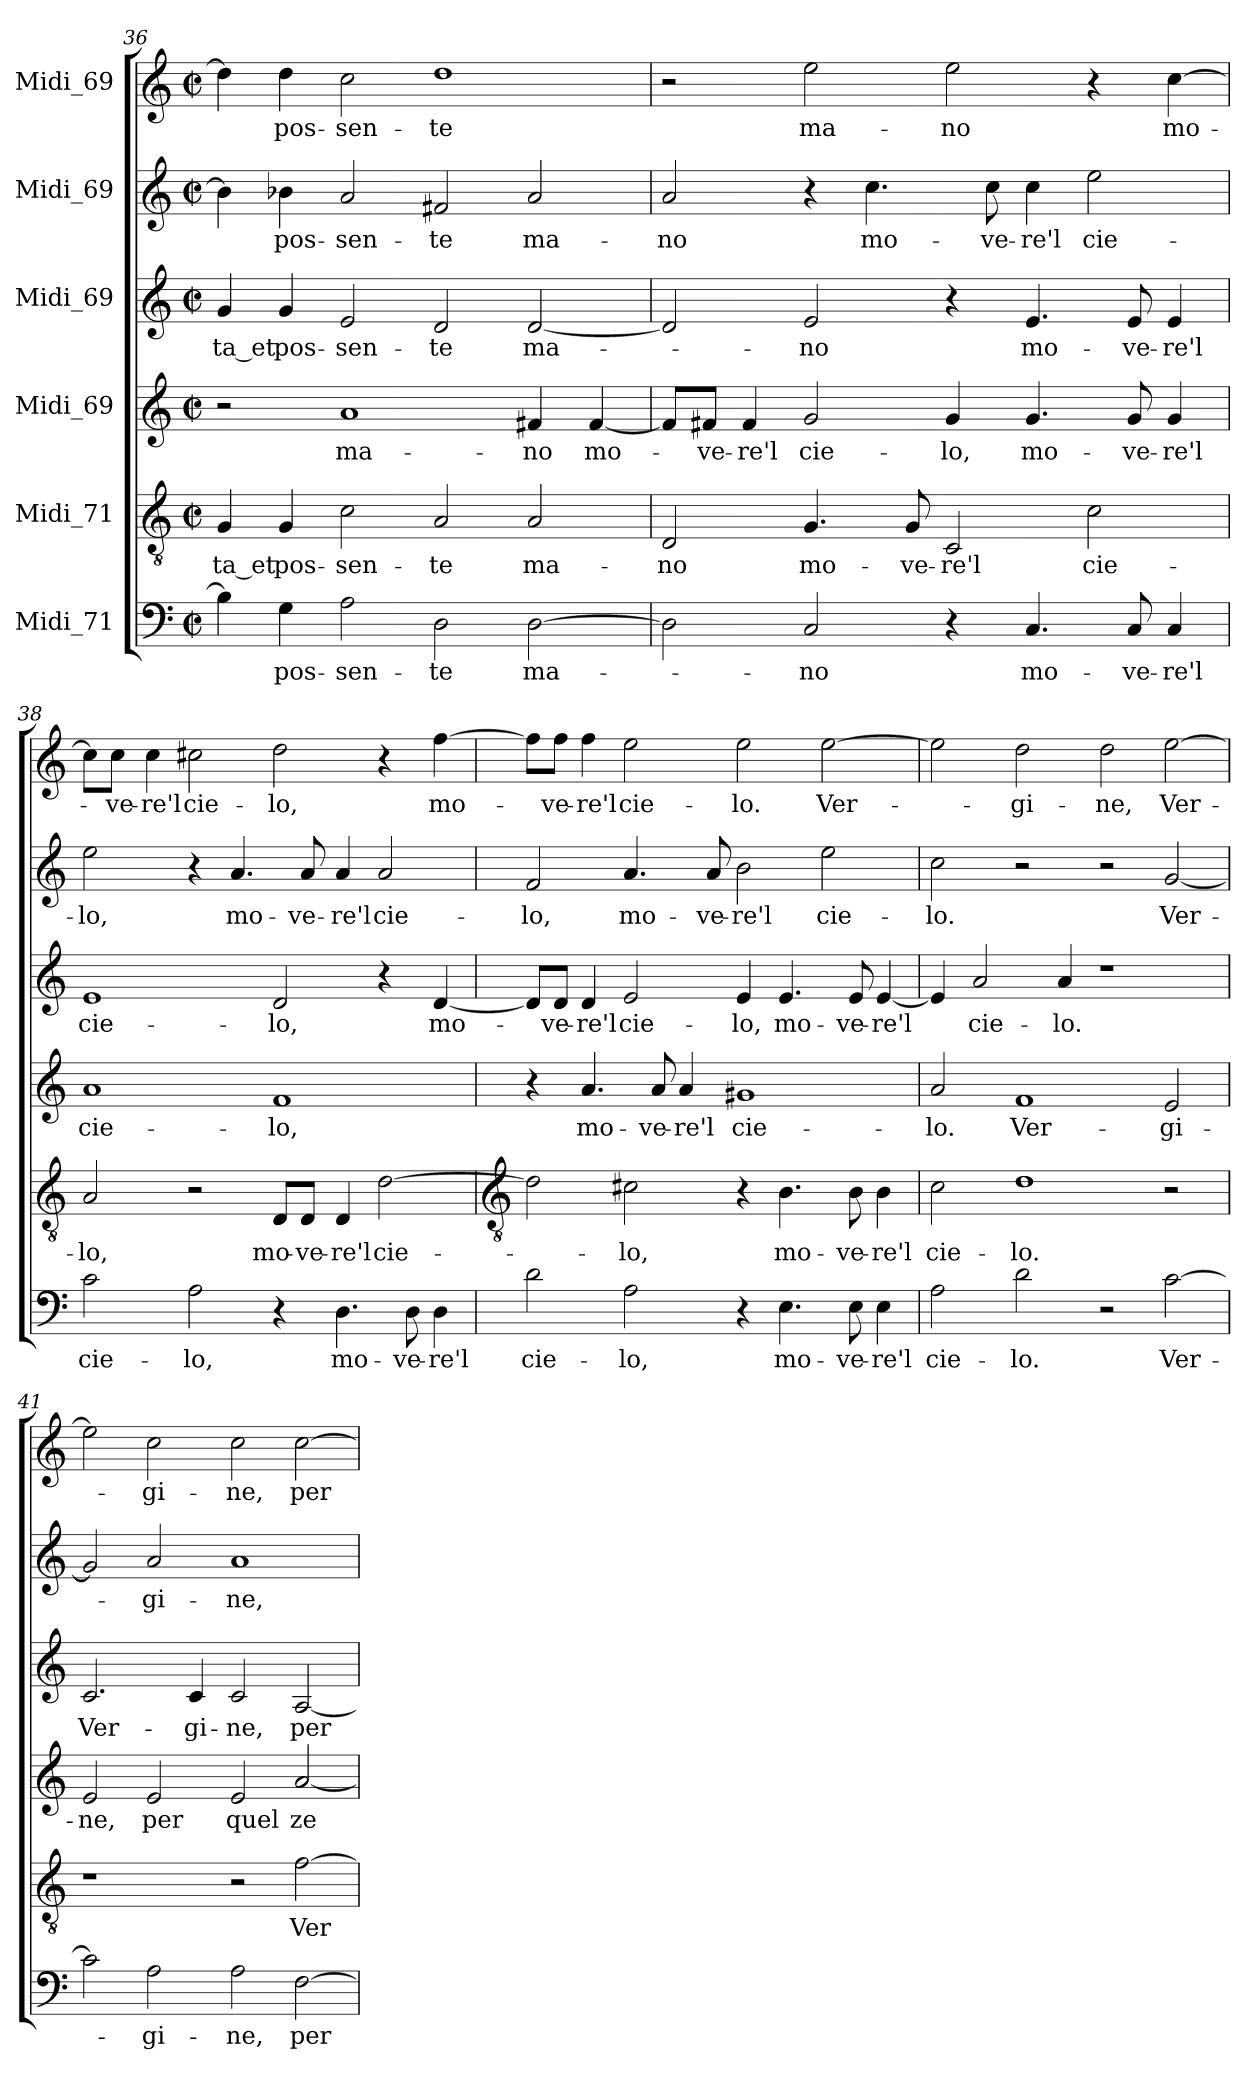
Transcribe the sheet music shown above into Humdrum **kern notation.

**kern	**text	**kern	**text	**kern	**text	**kern	**text	**kern	**text	**kern	**text
*part6	*part6	*part5	*part5	*part4	*part4	*part3	*part3	*part2	*part2	*part1	*part1
*staff6	*staff6	*staff5	*staff5	*staff4	*staff4	*staff3	*staff3	*staff2	*staff2	*staff1	*staff1
*I"Midi_71	*	*I"Midi_71	*	*I"Midi_69	*	*I"Midi_69	*	*I"Midi_69	*	*I"Midi_69	*
!!LO:LB:g=z
*clefF4	*	*clefGv2	*	*clefG2	*	*clefG2	*	*clefG2	*	*clefG2	*
*k[]	*	*k[]	*	*k[]	*	*k[]	*	*k[]	*	*k[]	*
*C:	*	*C:	*	*C:	*	*C:	*	*C:	*	*C:	*
*M4/2	*	*M4/2	*	*M4/2	*	*M4/2	*	*M4/2	*	*M4/2	*
*met(c|)	*	*met(c|)	*	*met(c|)	*	*met(c|)	*	*met(c|)	*	*met(c|)	*
=36	=36	=36	=36	=36	=36	=36	=36	=36	=36	=36	=36
!	!	!	!LO:LY:b	!	!	!	!LO:LY:b	!	!	!	!
4B-]	.	4G	-ta_et	2r	.	4g	-ta_et	4b-]	.	4dd]	.
!	!LO:LY:b	!	!LO:LY:b	!	!	!	!LO:LY:b	!	!LO:LY:b	!	!LO:LY:b
4G	pos-	4G	pos-	.	.	4g	pos-	4b-	pos-	4dd	pos-
!	!LO:LY:b	!	!LO:LY:b	!	!LO:LY:b	!	!LO:LY:b	!	!LO:LY:b	!	!LO:LY:b
2A	-sen-	2c	-sen-	1a	ma-	2e	-sen-	2a	-sen-	2cc	-sen-
!	!LO:LY:b	!	!LO:LY:b	!	!	!	!LO:LY:b	!	!LO:LY:b	!	!LO:LY:b
2D	-te	2A	-te	.	.	2d	-te	2f#X	-te	1dd	-te
!	!LO:LY:b	!	!LO:LY:b	!	!LO:LY:b	!	!LO:LY:b	!	!LO:LY:b	!	!
[2D	ma-	2A	ma-	4f#X	-no	[2d	ma-	2a	ma-	.	.
!	!	!	!	!	!LO:LY:b	!	!	!	!	!	!
.	.	.	.	[4f#	mo-	.	.	.	.	.	.
=37	=37	=37	=37	=37	=37	=37	=37	=37	=37	=37	=37
!	!	!	!LO:LY:b	!	!	!	!	!	!LO:LY:b	!	!
2D]	.	2D	-no	8f#/L]	.	2d]	.	2a	-no	2r	.
!	!	!	!	!	!LO:LY:b	!	!	!	!	!	!
.	.	.	.	8f#/J	-ve-	.	.	.	.	.	.
!	!	!	!	!	!LO:LY:b	!	!	!	!	!	!
.	.	.	.	4f#	-re'l	.	.	.	.	.	.
!	!LO:LY:b	!	!LO:LY:b	!	!LO:LY:b	!	!LO:LY:b	!	!	!	!LO:LY:b
2C	-no	4.G	mo-	2g	cie-	2e	-no	4r	.	2ee	ma-
!	!	!	!	!	!	!	!	!	!LO:LY:b	!	!
.	.	.	.	.	.	.	.	4.cc	mo-	.	.
!	!	!	!LO:LY:b	!	!	!	!	!	!	!	!
.	.	8G	-ve-	.	.	.	.	.	.	.	.
!	!	!	!LO:LY:b	!	!LO:LY:b	!	!	!	!	!	!LO:LY:b
4r	.	2C	-re'l	4g	-lo,	4r	.	.	.	2ee	-no
!	!	!	!	!	!	!	!	!	!LO:LY:b	!	!
.	.	.	.	.	.	.	.	8cc	-ve-	.	.
!	!LO:LY:b	!	!	!	!LO:LY:b	!	!LO:LY:b	!	!LO:LY:b	!	!
4.C	mo-	.	.	4.g	mo-	4.e	mo-	4cc	-re'l	.	.
!	!	!	!LO:LY:b	!	!	!	!	!	!LO:LY:b	!	!
.	.	2c	cie-	.	.	.	.	2ee	cie-	4r	.
!	!LO:LY:b	!	!	!	!LO:LY:b	!	!LO:LY:b	!	!	!	!
8C	-ve-	.	.	8g	-ve-	8e	-ve-	.	.	.	.
!	!LO:LY:b	!	!	!	!LO:LY:b	!	!LO:LY:b	!	!	!	!LO:LY:b
4C	-re'l	.	.	4g	-re'l	4e	-re'l	.	.	[4cc	mo-
=38	=38	=38	=38	=38	=38	=38	=38	=38	=38	=38	=38
!	!LO:LY:b	!	!LO:LY:b	!	!LO:LY:b	!	!LO:LY:b	!	!LO:LY:b	!	!
2c	cie-	2A	-lo,	1a	cie-	1e	cie-	2ee	-lo,	8cc\L]	.
!	!	!	!	!	!	!	!	!	!	!	!LO:LY:b
.	.	.	.	.	.	.	.	.	.	8cc\J	-ve-
!	!	!	!	!	!	!	!	!	!	!	!LO:LY:b
.	.	.	.	.	.	.	.	.	.	4cc	-re'l
!	!LO:LY:b	!	!	!	!	!	!	!	!	!	!LO:LY:b
2A	-lo,	2r	.	.	.	.	.	4r	.	2cc#X	cie-
!	!	!	!	!	!	!	!	!	!LO:LY:b	!	!
.	.	.	.	.	.	.	.	4.a	mo-	.	.
!	!	!	!LO:LY:b	!	!LO:LY:b	!	!LO:LY:b	!	!	!	!LO:LY:b
4r	.	8D/L	mo-	1f	-lo,	2d	-lo,	.	.	2dd	-lo,
!	!	!	!LO:LY:b	!	!	!	!	!	!LO:LY:b	!	!
.	.	8D/J	-ve-	.	.	.	.	8a	-ve-	.	.
!	!LO:LY:b	!	!LO:LY:b	!	!	!	!	!	!LO:LY:b	!	!
4.D	mo-	4D	-re'l	.	.	.	.	4a	-re'l	.	.
!	!	!	!LO:LY:b	!	!	!	!	!	!LO:LY:b	!	!
.	.	[2d	cie-	.	.	4r	.	2a	cie-	4r	.
!	!LO:LY:b	!	!	!	!	!	!	!	!	!	!
8D	-ve-	.	.	.	.	.	.	.	.	.	.
!	!LO:LY:b	!	!	!	!	!	!LO:LY:b	!	!	!	!LO:LY:b
4D	-re'l	.	.	.	.	[4d	mo-	.	.	[4ff	mo-
!!LO:LB:g=z
=39	=39	=39	=39	=39	=39	=39	=39	=39	=39	=39	=39
*	*	*clefGv2	*	*	*	*	*	*	*	*	*
!	!LO:LY:b	!	!	!	!	!	!	!	!LO:LY:b	!	!
2d	cie-	2d]	.	4r	.	8d/L]	.	2f	-lo,	8ff\L]	.
!	!	!	!	!	!	!	!LO:LY:b	!	!	!	!LO:LY:b
.	.	.	.	.	.	8d/J	-ve-	.	.	8ff\J	-ve-
!	!	!	!	!	!LO:LY:b	!	!LO:LY:b	!	!	!	!LO:LY:b
.	.	.	.	4.a	mo-	4d	-re'l	.	.	4ff	-re'l
!	!LO:LY:b	!	!LO:LY:b	!	!	!	!LO:LY:b	!	!LO:LY:b	!	!LO:LY:b
2A	-lo,	2c#X	-lo,	.	.	2e	cie-	4.a	mo-	2ee	cie-
!	!	!	!	!	!LO:LY:b	!	!	!	!	!	!
.	.	.	.	8a	-ve-	.	.	.	.	.	.
!	!	!	!	!	!LO:LY:b	!	!	!	!	!	!
.	.	.	.	4a	-re'l	.	.	.	.	.	.
!	!	!	!	!	!	!	!	!	!LO:LY:b	!	!
.	.	.	.	.	.	.	.	8a	-ve-	.	.
!	!	!	!	!	!LO:LY:b	!	!LO:LY:b	!	!LO:LY:b	!	!LO:LY:b
4r	.	4r	.	1g#X	cie-	4e	-lo,	2b	-re'l	2ee	-lo.
!	!LO:LY:b	!	!LO:LY:b	!	!	!	!LO:LY:b	!	!	!	!
4.E	mo-	4.B	mo-	.	.	4.e	mo-	.	.	.	.
!	!	!	!	!	!	!	!	!	!LO:LY:b	!	!LO:LY:b
.	.	.	.	.	.	.	.	2ee	cie-	[2ee	Ver-
!	!LO:LY:b	!	!LO:LY:b	!	!	!	!LO:LY:b	!	!	!	!
8E	-ve-	8B	-ve-	.	.	8e	-ve-	.	.	.	.
!	!LO:LY:b	!	!LO:LY:b	!	!	!	!LO:LY:b	!	!	!	!
4E	-re'l	4B	-re'l	.	.	[4e	-re'l	.	.	.	.
=40	=40	=40	=40	=40	=40	=40	=40	=40	=40	=40	=40
!	!LO:LY:b	!	!LO:LY:b	!	!LO:LY:b	!	!	!	!LO:LY:b	!	!
2A	cie-	2c	cie-	2a	-lo.	4e]	.	2cc	-lo.	2ee]	.
!	!	!	!	!	!	!	!LO:LY:b	!	!	!	!
.	.	.	.	.	.	2a	cie-	.	.	.	.
!	!LO:LY:b	!	!LO:LY:b	!	!LO:LY:b	!	!	!	!	!	!LO:LY:b
2d	-lo.	1d	-lo.	1f	Ver-	.	.	2r	.	2dd	-gi-
!	!	!	!	!	!	!	!LO:LY:b	!	!	!	!
.	.	.	.	.	.	4a	-lo.	.	.	.	.
!	!	!	!	!	!	!	!	!	!	!	!LO:LY:b
2r	.	.	.	.	.	1r	.	2r	.	2dd	-ne,
!	!LO:LY:b	!	!	!	!LO:LY:b	!	!	!	!LO:LY:b	!	!LO:LY:b
[2c	Ver-	2r	.	2e	-gi-	.	.	[2g	Ver-	[2ee	Ver-
=41	=41	=41	=41	=41	=41	=41	=41	=41	=41	=41	=41
!	!	!	!	!	!LO:LY:b	!	!LO:LY:b	!	!	!	!
2c]	.	1r	.	2e	-ne,	2.c	Ver-	2g]	.	2ee]	.
!	!LO:LY:b	!	!	!	!LO:LY:b	!	!	!	!LO:LY:b	!	!LO:LY:b
2A	-gi-	.	.	2e	per	.	.	2a	-gi-	2cc	-gi-
!	!	!	!	!	!	!	!LO:LY:b	!	!	!	!
.	.	.	.	.	.	4c	-gi-	.	.	.	.
!	!LO:LY:b	!	!	!	!LO:LY:b	!	!LO:LY:b	!	!LO:LY:b	!	!LO:LY:b
2A	-ne,	2r	.	2e	quel	2c	-ne,	1a	-ne,	2cc	-ne,
!	!LO:LY:b	!	!LO:LY:b	!	!LO:LY:b	!	!LO:LY:b	!	!	!	!LO:LY:b
[2F	per	[2f	Ver-	[2a	ze-	[2A	per	.	.	[2cc	per
=	=	=	=	=	=	=	=	=	=	=	=
*-	*-	*-	*-	*-	*-	*-	*-	*-	*-	*-	*-
